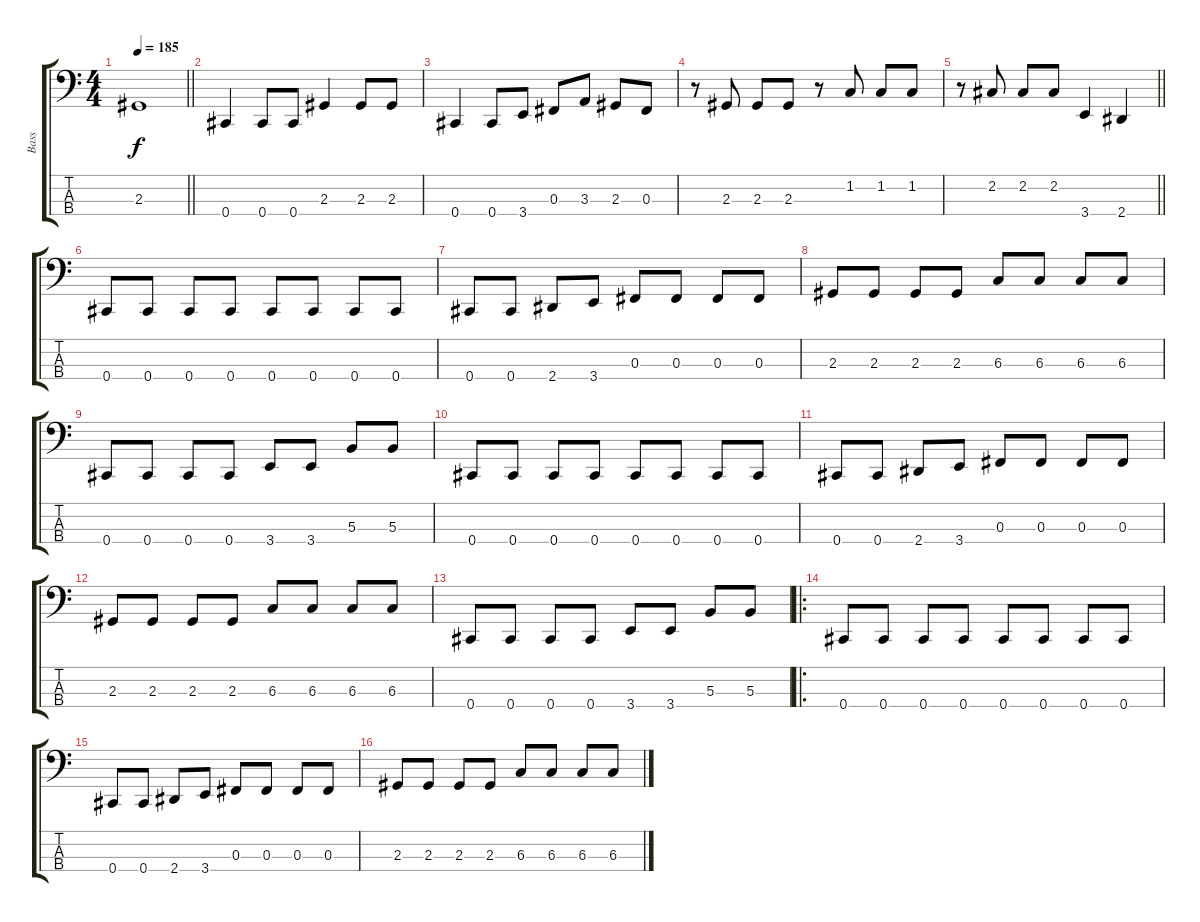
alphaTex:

\track ("Bass" "Bass") {instrument electricbasspick}
\staff {score tabs}
\tuning (E2 B1 Gb1 Db1) {hide}
\ts (4 4)
\tempo 185
\clef f4
\barLineRight lightlight
\ks c
2.3.1{dy f} |
0.4.4 0.4.8 0.4.8 2.3.4 2.3.8 2.3.8 |
0.4.4 0.4.8 3.4.8 0.3.8 3.3.8 2.3.8 0.3.8 |
r.8 2.3.8 2.3.8 2.3.8 r.8 1.2.8 1.2.8 1.2.8 |
\barLineRight lightlight
r.8 2.2.8 2.2.8 2.2.8 3.4.4 2.4.4 |
0.4.8 0.4.8 0.4.8 0.4.8 0.4.8 0.4.8 0.4.8 0.4.8 |
0.4.8 0.4.8 2.4.8 3.4.8 0.3.8 0.3.8 0.3.8 0.3.8 |
2.3.8 2.3.8 2.3.8 2.3.8 6.3.8 6.3.8 6.3.8 6.3.8 |
0.4.8 0.4.8 0.4.8 0.4.8 3.4.8 3.4.8 5.3.8 5.3.8 |
0.4.8 0.4.8 0.4.8 0.4.8 0.4.8 0.4.8 0.4.8 0.4.8 |
0.4.8 0.4.8 2.4.8 3.4.8 0.3.8 0.3.8 0.3.8 0.3.8 |
2.3.8 2.3.8 2.3.8 2.3.8 6.3.8 6.3.8 6.3.8 6.3.8 |
0.4.8 0.4.8 0.4.8 0.4.8 3.4.8 3.4.8 5.3.8 5.3.8 |
\ro
0.4.8 0.4.8 0.4.8 0.4.8 0.4.8 0.4.8 0.4.8 0.4.8 |
0.4.8 0.4.8 2.4.8 3.4.8 0.3.8 0.3.8 0.3.8 0.3.8 |
2.3.8 2.3.8 2.3.8 2.3.8 6.3.8 6.3.8 6.3.8 6.3.8
